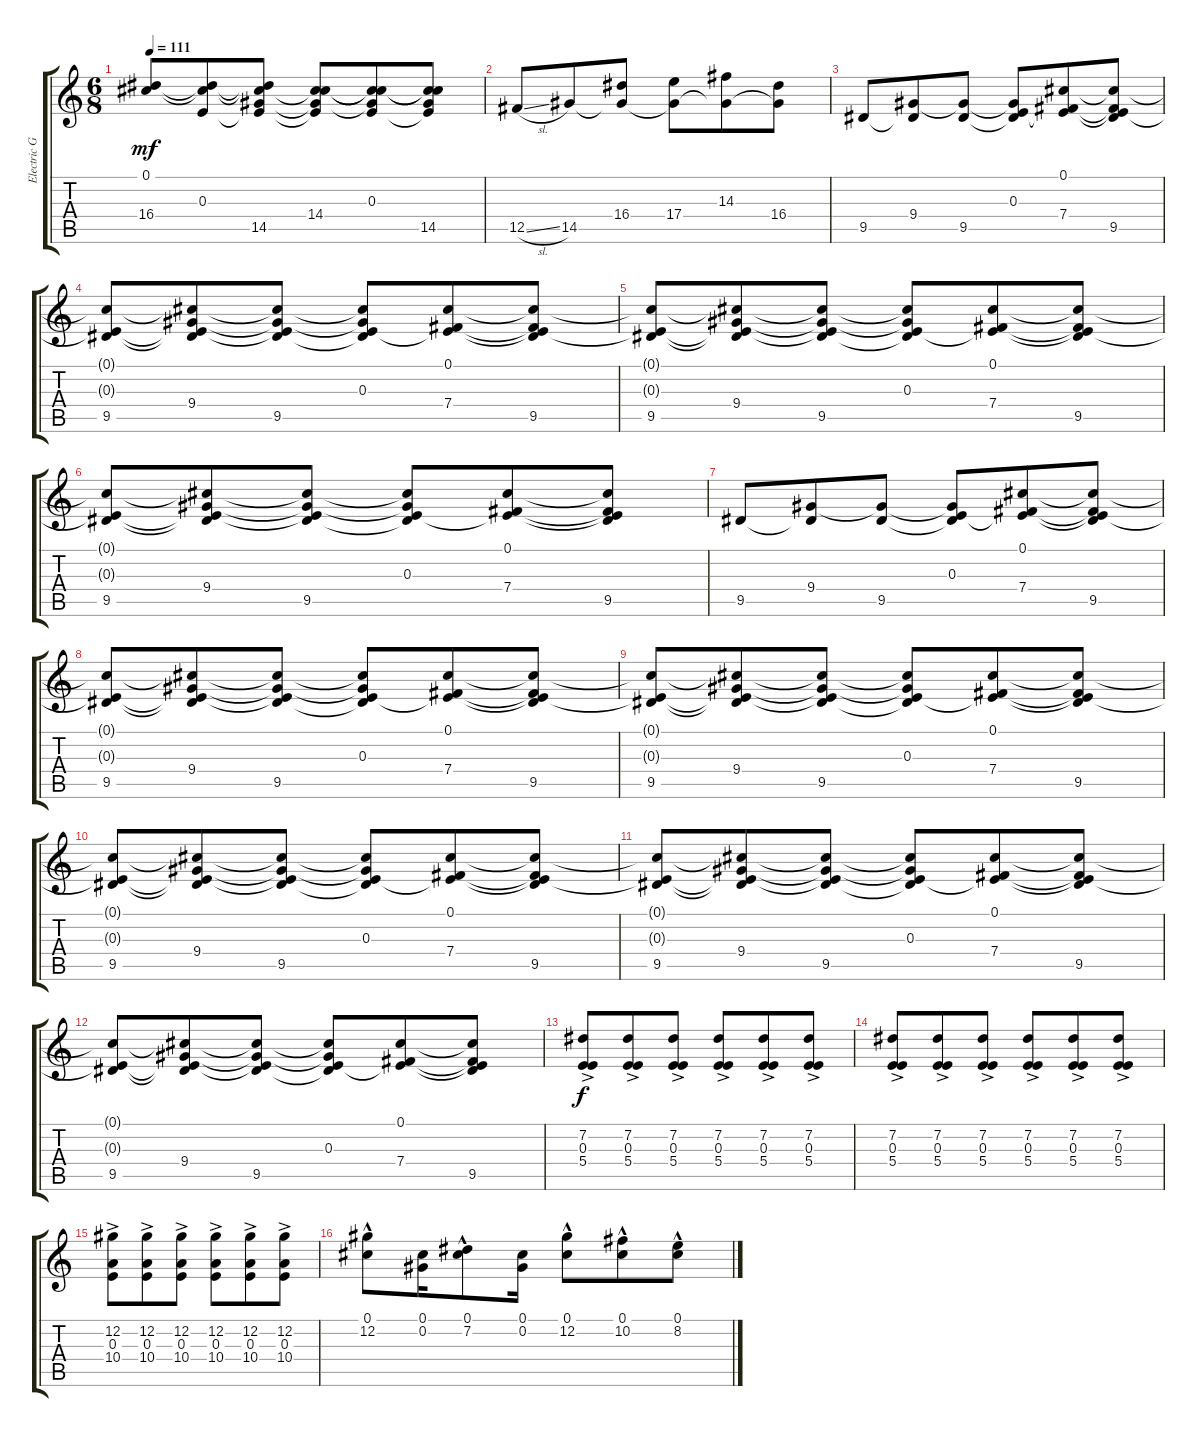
\track ("Electric Guitar" "Electric G") {instrument overdrivenguitar}
\staff {score tabs}
\tuning (Db4 Ab3 E3 B2 Gb2 B1) {hide}
\ts (6 8)
\tempo 111
\clef g2
\ks c
(0.1 16.4).8{dy mf} (0.1{t} 0.3 16.4{t}).8 (0.1{t} 0.3{t} 16.4{t} 14.5).8 (0.1{t} 0.3{t} 14.4 14.5{t}).8 (0.1{t} 0.3 14.4{t} 14.5{t}).8 (0.1{t} 0.3{t} 14.4{t} 14.5).8 |
12.5{sl}.8 14.5.8 (16.4 14.5{t}).8 (17.4 14.5{t}).8 (14.3 14.5{t}).8 (16.4 14.5{t}).8 |
9.5.8 (9.4 9.5{t}).8 (9.4{t} 9.5).8 (0.3 9.4{t} 9.5{t}).8 (0.1 0.3{t} 7.4).8 (0.1{t} 0.3{t} 7.4{t} 9.5).8 |
(0.1{t} 0.3{t} 9.5).8 (0.1{t} 0.3{t} 9.4 9.5{t}).8 (0.1{t} 0.3{t} 9.4{t} 9.5).8 (0.1{t} 0.3 9.4{t} 9.5{t}).8 (0.1 0.3{t} 7.4).8 (0.1{t} 0.3{t} 7.4{t} 9.5).8 |
(0.1{t} 0.3{t} 9.5).8 (0.1{t} 0.3{t} 9.4 9.5{t}).8 (0.1{t} 0.3{t} 9.4{t} 9.5).8 (0.1{t} 0.3 9.4{t} 9.5{t}).8 (0.1 0.3{t} 7.4).8 (0.1{t} 0.3{t} 7.4{t} 9.5).8 |
(0.1{t} 0.3{t} 9.5).8 (0.1{t} 0.3{t} 9.4 9.5{t}).8 (0.1{t} 0.3{t} 9.4{t} 9.5).8 (0.1{t} 0.3 9.4{t} 9.5{t}).8 (0.1 0.3{t} 7.4).8 (0.1{t} 0.3{t} 7.4{t} 9.5).8 |
9.5.8 (9.4 9.5{t}).8 (9.4{t} 9.5).8 (0.3 9.4{t} 9.5{t}).8 (0.1 0.3{t} 7.4).8 (0.1{t} 0.3{t} 7.4{t} 9.5).8 |
(0.1{t} 0.3{t} 9.5).8 (0.1{t} 0.3{t} 9.4 9.5{t}).8 (0.1{t} 0.3{t} 9.4{t} 9.5).8 (0.1{t} 0.3 9.4{t} 9.5{t}).8 (0.1 0.3{t} 7.4).8 (0.1{t} 0.3{t} 7.4{t} 9.5).8 |
(0.1{t} 0.3{t} 9.5).8 (0.1{t} 0.3{t} 9.4 9.5{t}).8 (0.1{t} 0.3{t} 9.4{t} 9.5).8 (0.1{t} 0.3 9.4{t} 9.5{t}).8 (0.1 0.3{t} 7.4).8 (0.1{t} 0.3{t} 7.4{t} 9.5).8 |
(0.1{t} 0.3{t} 9.5).8 (0.1{t} 0.3{t} 9.4 9.5{t}).8 (0.1{t} 0.3{t} 9.4{t} 9.5).8 (0.1{t} 0.3 9.4{t} 9.5{t}).8 (0.1 0.3{t} 7.4).8 (0.1{t} 0.3{t} 7.4{t} 9.5).8 |
(0.1{t} 0.3{t} 9.5).8 (0.1{t} 0.3{t} 9.4 9.5{t}).8 (0.1{t} 0.3{t} 9.4{t} 9.5).8 (0.1{t} 0.3 9.4{t} 9.5{t}).8 (0.1 0.3{t} 7.4).8 (0.1{t} 0.3{t} 7.4{t} 9.5).8 |
(0.1{t} 0.3{t} 9.5).8 (0.1{t} 0.3{t} 9.4 9.5{t}).8 (0.1{t} 0.3{t} 9.4{t} 9.5).8 (0.1{t} 0.3 9.4{t} 9.5{t}).8 (0.1 0.3{t} 7.4).8 (0.1{t} 0.3{t} 7.4{t} 9.5).8 |
(7.2{ac} 0.3 5.4).8{dy f} (7.2{ac} 0.3 5.4).8 (7.2{ac} 0.3 5.4).8 (7.2{ac} 0.3 5.4).8 (7.2{ac} 0.3 5.4).8 (7.2{ac} 0.3 5.4).8 |
(7.2{ac} 0.3 5.4).8 (7.2{ac} 0.3 5.4).8 (7.2{ac} 0.3 5.4).8 (7.2{ac} 0.3 5.4).8 (7.2{ac} 0.3 5.4).8 (7.2{ac} 0.3 5.4).8 |
(12.2{ac} 0.3 10.4).8 (12.2{ac} 0.3 10.4).8 (12.2{ac} 0.3 10.4).8 (12.2{ac} 0.3 10.4).8 (12.2{ac} 0.3 10.4).8 (12.2{ac} 0.3 10.4).8 |
(0.1 12.2{hac}).8 (0.1 0.2).16 (0.1 7.2{hac}).8 (0.1 0.2).16 (0.1 12.2{hac}).8 (0.1 10.2{hac}).8 (0.1 8.2{hac}).8
